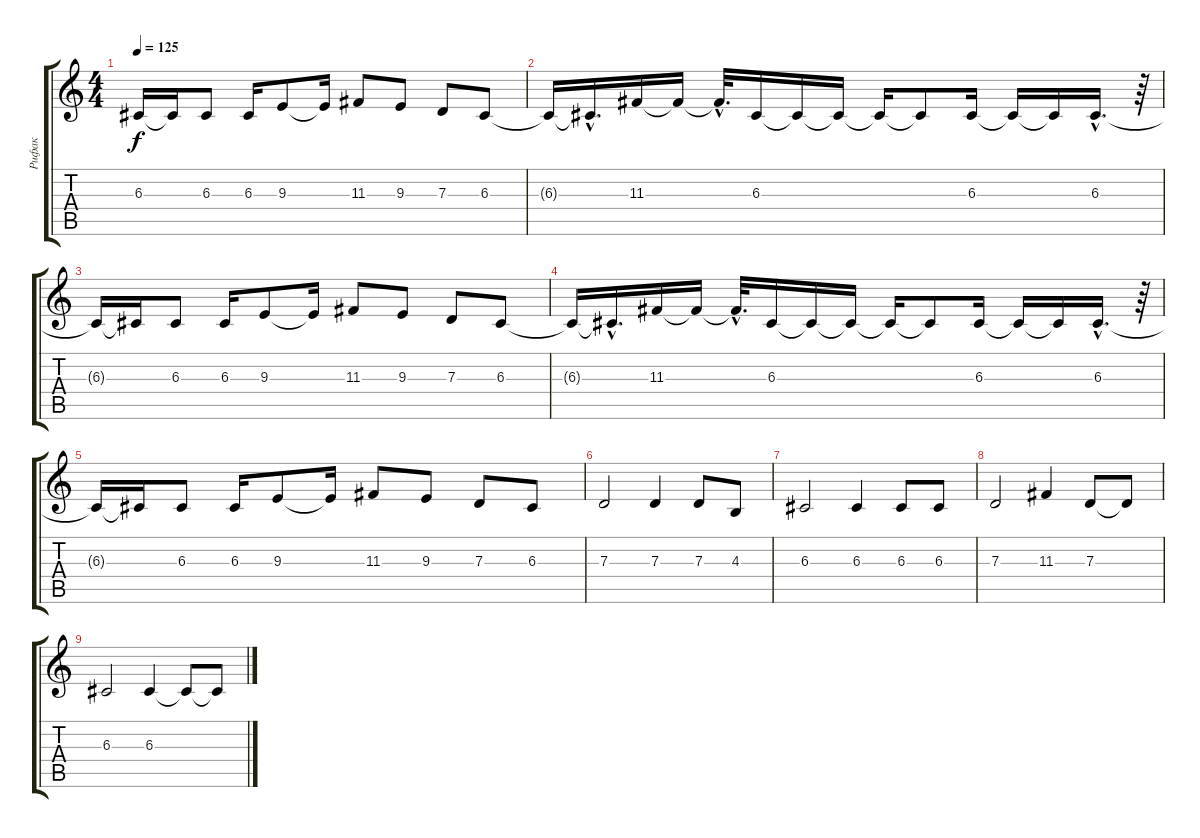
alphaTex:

\track ("Рифак" "Рифак") {instrument cello}
\staff {score tabs}
\tuning (E4 B3 G3 D3 A2 E2) {hide}
\ts (4 4)
\tempo 125
\clef g2
\ks c
6.3{t}.16{dy f} 6.3{t}.16 6.3.8 6.3.16 9.3.8 9.3{t}.16 11.3.8 9.3.8 7.3.8 6.3.8 |
6.3{t}.16 6.3{hac t}.16{d} 11.3.16 11.3{t}.16 11.3{hac t}.32{d} 6.3.16 6.3{t}.16 6.3{t}.16 6.3{t}.16 6.3{t}.8 6.3.16 6.3{t}.16 6.3{t}.16 6.3{hac}.16{d} r.64 |
6.3{t}.16 6.3{t}.16 6.3.8 6.3.16 9.3.8 9.3{t}.16 11.3.8 9.3.8 7.3.8 6.3.8 |
6.3{t}.16 6.3{hac t}.16{d} 11.3.16 11.3{t}.16 11.3{hac t}.32{d} 6.3.16 6.3{t}.16 6.3{t}.16 6.3{t}.16 6.3{t}.8 6.3.16 6.3{t}.16 6.3{t}.16 6.3{hac}.16{d} r.64 |
6.3{t}.16 6.3{t}.16 6.3.8 6.3.16 9.3.8 9.3{t}.16 11.3.8 9.3.8 7.3.8 6.3.8 |
7.3.2 7.3.4 7.3.8 4.3.8 |
6.3.2 6.3.4 6.3.8 6.3.8 |
7.3.2 11.3.4 7.3.8 7.3{t}.8 |
6.3.2 6.3.4 6.3{t}.8 6.3{t}.8
